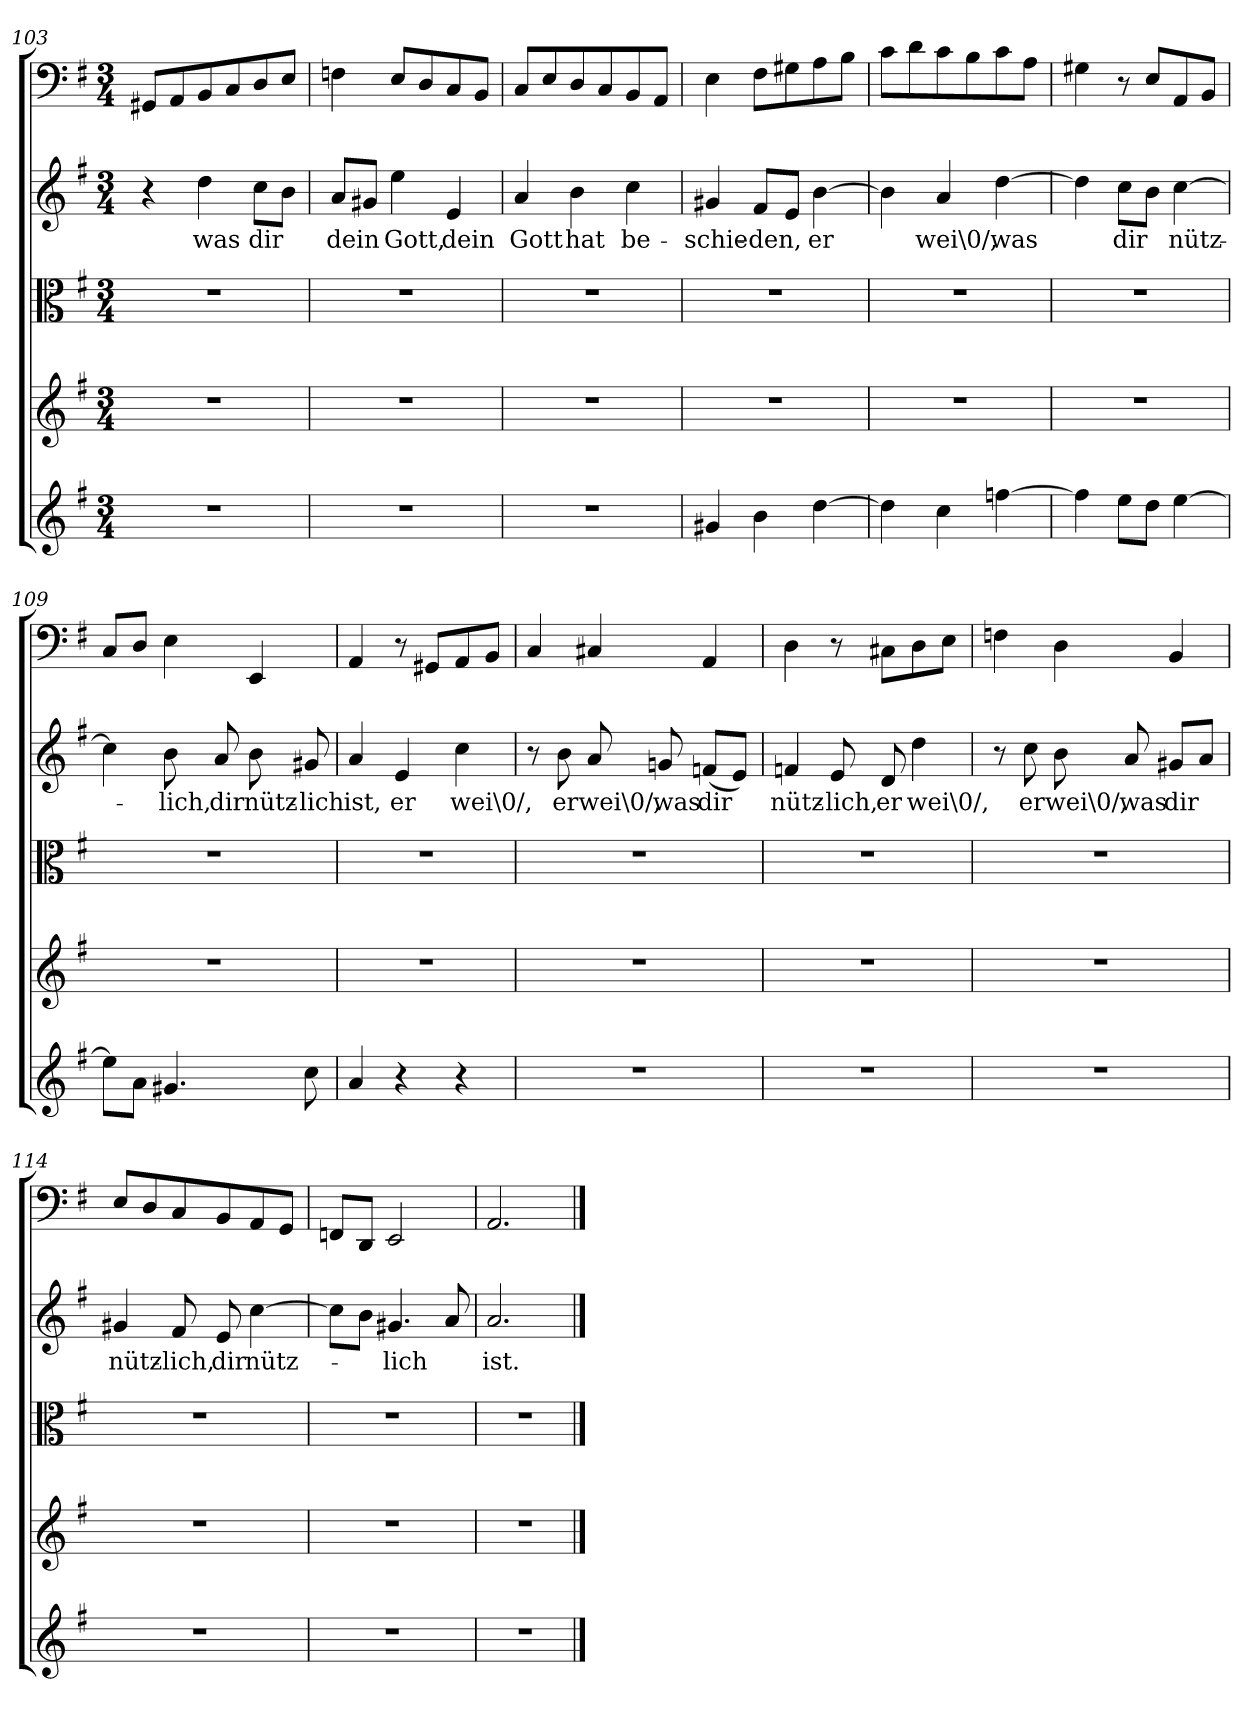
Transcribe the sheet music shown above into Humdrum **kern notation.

**kern	**kern	**kern	**kern	**text	**kern
*part5	*part4	*part3	*part2	*part2	*part1
*staff5	*staff4	*staff3	*staff2	*staff2	*staff1
*clefG2	*clefG2	*clefC3	*clefG2	*	*clefF4
*k[f#]	*k[f#]	*k[f#]	*k[f#]	*	*k[f#]
*e:	*e:	*e:	*e:	*	*e:
*M3/4	*M3/4	*M3/4	*M3/4	*	*M3/4
=103	=103	=103	=103	=103	=103
2.r	2.r	2.r	4r	.	8GG#X/L
.	.	.	.	.	8AA/
.	.	.	4dd\	was	8BB/
.	.	.	.	.	8C/
.	.	.	8cc\L	dir	8D/
.	.	.	8b\J	.	8E/J
=104	=104	=104	=104	=104	=104
2.r	2.r	2.r	8a/L	dein	4Fn\
.	.	.	8g#X/J	.	.
.	.	.	4ee\	Gott,	8E/L
.	.	.	.	.	8D/
.	.	.	4e/	dein	8C/
.	.	.	.	.	8BB/J
=105	=105	=105	=105	=105	=105
2.r	2.r	2.r	4a/	Gott	8C/L
.	.	.	.	.	8E/
.	.	.	4b\	hat	8D/
.	.	.	.	.	8C/
.	.	.	4cc\	be-	8BB/
.	.	.	.	.	8AA/J
=106	=106	=106	=106	=106	=106
4g#X/	2.r	2.r	4g#X/	-schie-	4E\
4b\	.	.	8f#/L	-den,	8F#\L
.	.	.	8e/J	.	8G#X\
[4dd\	.	.	[4b\	er	8A\
.	.	.	.	.	8B\J
=107	=107	=107	=107	=107	=107
4dd\]	2.r	2.r	4b\]	.	8c\L
.	.	.	.	.	8d\
4cc\	.	.	4a/	wei\0/,	8c\
.	.	.	.	.	8B\
[4ffn\	.	.	[4dd\	was	8c\
.	.	.	.	.	8A\J
=108	=108	=108	=108	=108	=108
4ff\]	2.r	2.r	4dd\]	.	4G#X\
8ee\L	.	.	8cc\L	dir	8r
8dd\J	.	.	8b\J	.	8E/L
[4ee\	.	.	[4cc\	nütz-	8AA/
.	.	.	.	.	8BB/J
=109	=109	=109	=109	=109	=109
8ee\L]	2.r	2.r	4cc\]	.	8C/L
8a\J	.	.	.	.	8D/J
4.g#X/	.	.	8b\	-lich,	4E\
.	.	.	8a/	dir	.
.	.	.	8b\	nütz-	4EE/
8cc\	.	.	8g#X/	-lich	.
=110	=110	=110	=110	=110	=110
4a/	2.r	2.r	4a/	ist,	4AA/
4r	.	.	4e/	er	8r
.	.	.	.	.	8GG#X/L
4r	.	.	4cc\	wei\0/,	8AA/
.	.	.	.	.	8BB/J
=111	=111	=111	=111	=111	=111
2.r	2.r	2.r	8r	.	4C/
.	.	.	8b\	er	.
.	.	.	8a/	wei\0/,	4C#X/
.	.	.	8gn/	was	.
.	.	.	(8fn/L	dir	4AA/
.	.	.	8e/J)	.	.
=112	=112	=112	=112	=112	=112
2.r	2.r	2.r	4fn/	nütz-	4D\
.	.	.	8e/	-lich,	8r
.	.	.	8d/	er	8C#X\L
.	.	.	4dd\	wei\0/,	8D\
.	.	.	.	.	8E\J
=113	=113	=113	=113	=113	=113
2.r	2.r	2.r	8r	.	4Fn\
.	.	.	8cc\	er	.
.	.	.	8b\	wei\0/,	4D\
.	.	.	8a/	was	.
.	.	.	8g#X/L	dir	4BB/
.	.	.	8a/J	.	.
=114	=114	=114	=114	=114	=114
2.r	2.r	2.r	4g#X/	nütz-	8E/L
.	.	.	.	.	8D/
.	.	.	8f#/	-lich,	8C/
.	.	.	8e/	dir	8BB/
.	.	.	[4cc\	nütz-	8AA/
.	.	.	.	.	8GG/J
=115	=115	=115	=115	=115	=115
2.r	2.r	2.r	8cc\L]	.	8FFn/L
.	.	.	8b\J	.	8DD/J
.	.	.	4.g#X/	-lich	2EE/
.	.	.	8a/	.	.
=116	=116	=116	=116	=116	=116
2.r	2.r	2.r	2.a/	ist.	2.AA/
==	==	==	==	==	==
*-	*-	*-	*-	*-	*-
